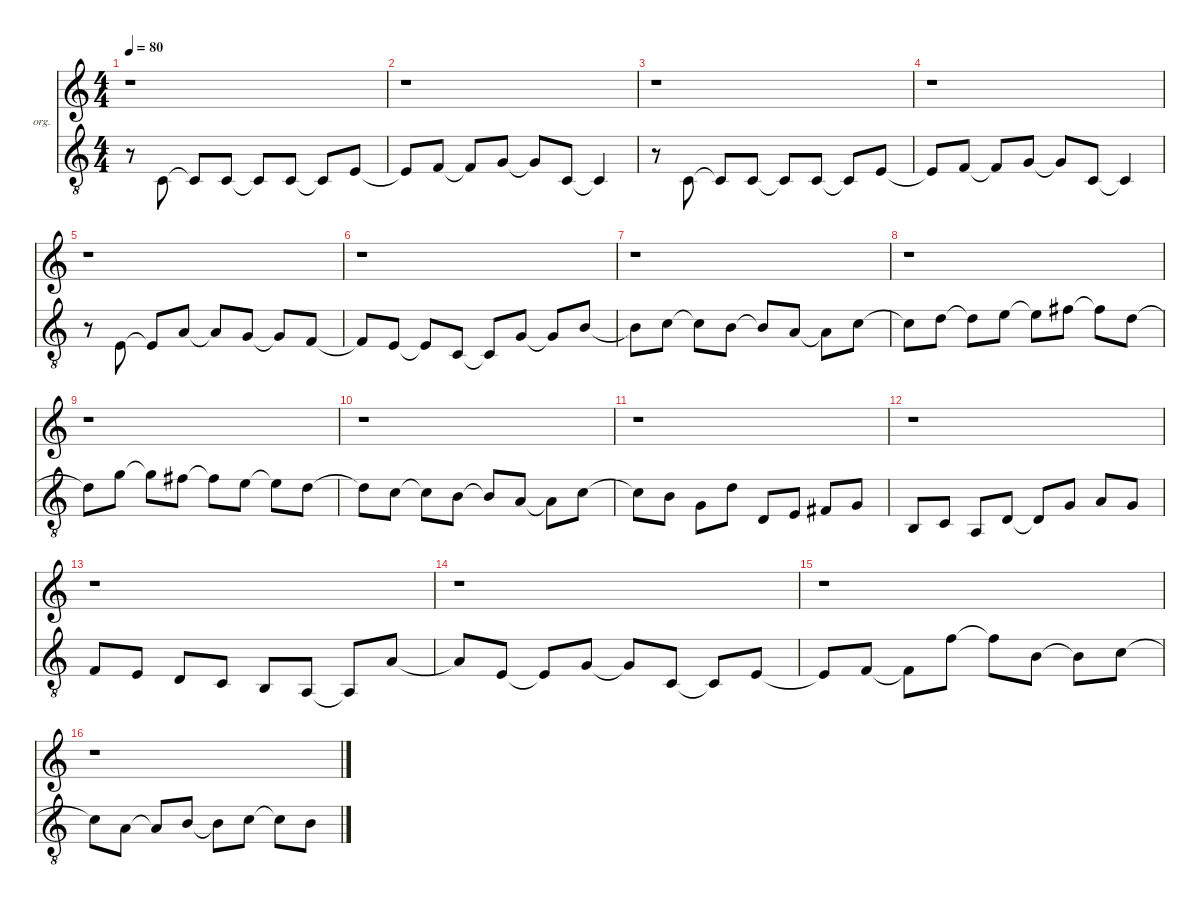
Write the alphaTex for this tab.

\hideDynamics
\bracketExtendMode nobrackets
\firstSystemTrackNameOrientation horizontal
\otherSystemsTrackNameOrientation horizontal
\track ("Pedal" "org.") {instrument churchorgan}
\staff {score}
\tuning (E4 B3 G3 D3 A2 E2)
\ts (4 4)
\tempo 80
\clef g2
\ks c
r.1{dy mf instrument churchorgan beam Down} |
r.1{beam Down} |
r.1{beam Down} |
r.1{beam Down} |
r.1{beam Down} |
r.1{beam Down} |
r.1{beam Down} |
r.1{beam Down} |
r.1{beam Down} |
r.1{beam Down} |
r.1{beam Down} |
r.1{beam Down} |
r.1{beam Down} |
r.1{beam Down} |
r.1{beam Down} |
r.1{beam Down}
\staff {score}
\tuning (G2 D2 A1 E1 B0)
\clef g2
\ottava 8vb
\simile none
\ks c
r.8{dy mf beam Down} 10.2.8{beam Up} 10.2{t}.8{beam Up} 10.2.8{beam Up} 10.2{t}.8{beam Up} 10.2.8{beam Up} 10.2{t}.8{beam Up} 9.1.8{beam Up} |
9.1{t}.8{beam Up} 10.1.8{beam Up} 10.1{t}.8{beam Up} 12.1.8{beam Up} 12.1{t}.8{beam Up} 10.2.8{beam Up} 10.2{t}.4{beam Up} |
r.8{beam Down} 10.2.8{beam Up} 10.2{t}.8{beam Up} 10.2.8{beam Up} 10.2{t}.8{beam Up} 10.2.8{beam Up} 10.2{t}.8{beam Up} 9.1.8{beam Up} |
9.1{t}.8{beam Up} 10.1.8{beam Up} 10.1{t}.8{beam Up} 12.1.8{beam Up} 12.1{t}.8{beam Up} 10.2.8{beam Up} 10.2{t}.4{beam Up} |
r.8{beam Down} 9.1.8{beam Up} 9.1{t}.8{beam Up} 14.1.8{beam Up} 14.1{t}.8{beam Up} 12.1.8{beam Up} 12.1{t}.8{beam Up} 10.1.8{beam Up} |
10.1{t}.8{beam Up} 9.1.8{beam Up} 9.1{t}.8{beam Up} 10.2.8{beam Up} 10.2{t}.8{beam Up} 12.1.8{beam Up} 12.1{t}.8{beam Up} 16.1.8{beam Up} |
16.1{t}.8{beam Down} 17.1.8{beam Down} 17.1{t}.8{beam Down} 16.1.8{beam Down} 16.1{t}.8{beam Up} 14.1.8{beam Up} 14.1{t}.8{beam Down} 17.1.8{beam Down} |
17.1{t}.8{beam Down} 19.1.8{beam Down} 19.1{t}.8{beam Down} 21.1.8{beam Down} 21.1{t}.8{beam Down} 23.1{acc #}.8{beam Down} 23.1{t acc #}.8{beam Down} 19.1.8{beam Down} |
19.1{t}.8{beam Down} 24.1.8{beam Down} 24.1{t}.8{beam Down} 23.1{acc #}.8{beam Down} 23.1{t acc #}.8{beam Down} 21.1.8{beam Down} 21.1{t}.8{beam Down} 19.1.8{beam Down} |
19.1{t}.8{beam Down} 17.1.8{beam Down} 17.1{t}.8{beam Down} 16.1.8{beam Down} 16.1{t}.8{beam Up} 14.1.8{beam Up} 14.1{t}.8{beam Down} 17.1.8{beam Down} |
17.1{t}.8{beam Down} 16.1.8{beam Down} 17.2.8{beam Down} 19.1.8{beam Down} 17.3.8{beam Up} 14.2.8{beam Up} 11.1{acc #}.8{beam Up} 12.1.8{beam Up} |
9.2.8{beam Up} 10.2.8{beam Up} 12.3.8{beam Up} 12.2.8{beam Up} 12.2{t}.8{beam Up} 12.1.8{beam Up} 14.1.8{beam Up} 12.1.8{beam Up} |
10.1.8{beam Up} 9.1.8{beam Up} 12.2.8{beam Up} 10.2.8{beam Up} 9.2.8{beam Up} 12.3.8{beam Up} 12.3{t}.8{beam Up} 14.1.8{beam Up} |
14.1{t}.8{beam Up} 14.2.8{beam Up} 14.2{t}.8{beam Up} 12.1.8{beam Up} 12.1{t}.8{beam Up} 10.2.8{beam Up} 10.2{t}.8{beam Up} 9.1.8{beam Up} |
9.1{t}.8{beam Up} 10.1.8{beam Up} 10.1{t}.8{beam Down} 22.1.8{beam Down} 22.1{t}.8{beam Down} 16.1.8{beam Down} 16.1{t}.8{beam Down} 17.1.8{beam Down} |
17.1{t}.8{beam Down} 14.1.8{beam Down} 14.1{t}.8{beam Up} 16.1.8{beam Up} 16.1{t}.8{beam Down} 17.1.8{beam Down} 17.1{t}.8{beam Down} 16.1.8{beam Down}
